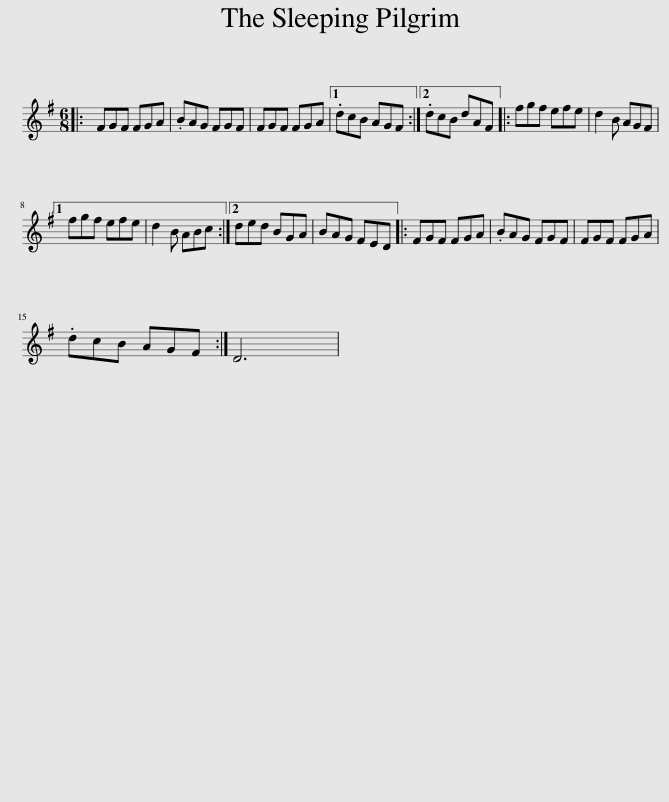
X:1
L:1/8
M:6/8
I:linebreak $
K:G
V:1 treble
V:1
|: FGF FGA | .BAG FGF | FGF FGA |1 .dcB AGF :|2 .dcB dAF |: %5
 fgf efe | d2 B AGF |1$ fgf efe | d2 B ABc :|2 ded BGA | %10
 BAG FED |: FGF FGA | .BAG FGF | FGF FGA |$ .dcB AGF :| %15
 D6 | %16
